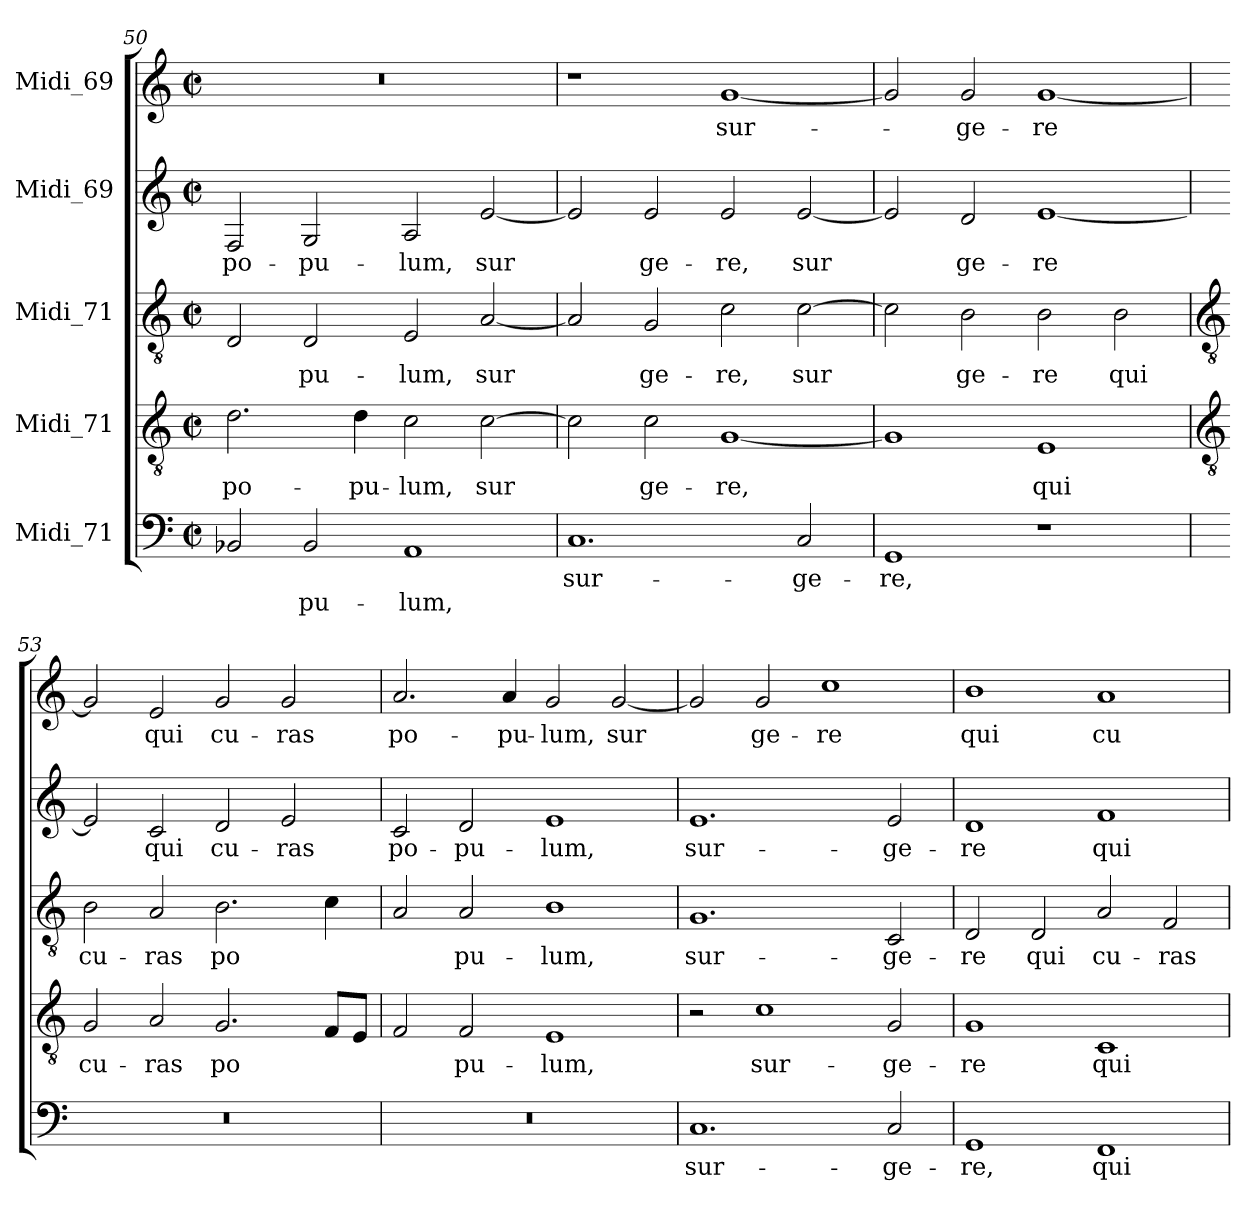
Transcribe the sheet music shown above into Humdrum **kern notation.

**kern	**text	**text	**kern	**text	**kern	**text	**kern	**text	**kern	**text
*part5	*part5	*part5	*part4	*part4	*part3	*part3	*part2	*part2	*part1	*part1
*staff5	*staff5	*staff5	*staff4	*staff4	*staff3	*staff3	*staff2	*staff2	*staff1	*staff1
*I"Midi_71	*	*	*I"Midi_71	*	*I"Midi_71	*	*I"Midi_69	*	*I"Midi_69	*
*clefF4	*	*	*clefGv2	*	*clefGv2	*	*clefG2	*	*clefG2	*
*k[]	*	*	*k[]	*	*k[]	*	*k[]	*	*k[]	*
*C:	*	*	*C:	*	*C:	*	*C:	*	*C:	*
*M4/2	*	*	*M4/2	*	*M4/2	*	*M4/2	*	*M4/2	*
*met(c|)	*	*	*met(c|)	*	*met(c|)	*	*met(c|)	*	*met(c|)	*
=50	=50	=50	=50	=50	=50	=50	=50	=50	=50	=50
!	!	!	!	!LO:LY:b	!	!	!	!LO:LY:b	!	!
2BB-X	.	.	2.d	po-	2D	.	2F	po-	0r	.
!	!	!LO:LY:b	!	!	!	!LO:LY:b	!	!LO:LY:b	!	!
2BB-	.	pu-	.	.	2D	pu-	2G	-pu-	.	.
!	!	!	!	!LO:LY:b	!	!	!	!	!	!
.	.	.	4d	-pu-	.	.	.	.	.	.
!	!	!LO:LY:b	!	!LO:LY:b	!	!LO:LY:b	!	!LO:LY:b	!	!
1AA	.	-lum,	2c	-lum,	2E	-lum,	2A	-lum,	.	.
!	!	!	!	!LO:LY:b	!	!LO:LY:b	!	!LO:LY:b	!	!
.	.	.	[2c	sur	[2A	sur	[2e	sur	.	.
=51	=51	=51	=51	=51	=51	=51	=51	=51	=51	=51
!	!LO:LY:b	!	!	!	!	!	!	!	!	!
1.C	sur-	.	2c]	.	2A]	.	2e]	.	1r	.
!	!	!	!	!LO:LY:b	!	!LO:LY:b	!	!LO:LY:b	!	!
.	.	.	2c	ge-	2G	ge-	2e	ge-	.	.
!	!	!	!	!LO:LY:b	!	!LO:LY:b	!	!LO:LY:b	!	!LO:LY:b
.	.	.	[1G	-re,	2c	-re,	2e	-re,	[1g	sur-
!	!LO:LY:b	!	!	!	!	!LO:LY:b	!	!LO:LY:b	!	!
2C	-ge-	.	.	.	[2c	sur	[2e	sur	.	.
=52	=52	=52	=52	=52	=52	=52	=52	=52	=52	=52
!	!LO:LY:b	!	!	!	!	!	!	!	!	!
1GG	-re,	.	1G]	.	2c]	.	2e]	.	2g]	.
!	!	!	!	!	!	!LO:LY:b	!	!LO:LY:b	!	!LO:LY:b
.	.	.	.	.	2B	ge-	2d	ge-	2g	-ge-
!	!	!	!	!LO:LY:b	!	!LO:LY:b	!	!LO:LY:b	!	!LO:LY:b
1r	.	.	1E	qui	2B	-re	[1e	-re	[1g	-re
!	!	!	!	!	!	!LO:LY:b	!	!	!	!
.	.	.	.	.	2B	qui	.	.	.	.
!!LO:LB:g=z
=53	=53	=53	=53	=53	=53	=53	=53	=53	=53	=53
*	*	*	*clefGv2	*	*clefGv2	*	*	*	*	*
!	!	!	!	!LO:LY:b	!	!LO:LY:b	!	!	!	!
0r	.	.	2G	cu-	2B	cu-	2e]	.	2g]	.
!	!	!	!	!LO:LY:b	!	!LO:LY:b	!	!LO:LY:b	!	!LO:LY:b
.	.	.	2A	-ras	2A	-ras	2c	qui	2e	qui
!	!	!	!	!LO:LY:b	!	!LO:LY:b	!	!LO:LY:b	!	!LO:LY:b
.	.	.	2.G	po	2.B	po	2d	cu-	2g	cu-
!	!	!	!	!	!	!	!	!LO:LY:b	!	!LO:LY:b
.	.	.	.	.	.	.	2e	-ras	2g	-ras
.	.	.	8FL	.	4c	.	.	.	.	.
.	.	.	8EJ	.	.	.	.	.	.	.
=54	=54	=54	=54	=54	=54	=54	=54	=54	=54	=54
!	!	!	!	!	!	!	!	!LO:LY:b	!	!LO:LY:b
0r	.	.	2F	.	2A	.	2c	po-	2.a	po-
!	!	!	!	!LO:LY:b	!	!LO:LY:b	!	!LO:LY:b	!	!
.	.	.	2F	pu-	2A	pu-	2d	-pu-	.	.
!	!	!	!	!	!	!	!	!	!	!LO:LY:b
.	.	.	.	.	.	.	.	.	4a	-pu-
!	!	!	!	!LO:LY:b	!	!LO:LY:b	!	!LO:LY:b	!	!LO:LY:b
.	.	.	1E	-lum,	1B	-lum,	1e	-lum,	2g	-lum,
!	!	!	!	!	!	!	!	!	!	!LO:LY:b
.	.	.	.	.	.	.	.	.	[2g	sur
=55	=55	=55	=55	=55	=55	=55	=55	=55	=55	=55
!	!LO:LY:b	!	!	!	!	!LO:LY:b	!	!LO:LY:b	!	!
1.C	sur-	.	2r	.	1.G	sur-	1.e	sur-	2g]	.
!	!	!	!	!LO:LY:b	!	!	!	!	!	!LO:LY:b
.	.	.	1c	sur-	.	.	.	.	2g	ge-
!	!	!	!	!	!	!	!	!	!	!LO:LY:b
.	.	.	.	.	.	.	.	.	1cc	-re
!	!LO:LY:b	!	!	!LO:LY:b	!	!LO:LY:b	!	!LO:LY:b	!	!
2C	-ge-	.	2G	-ge-	2C	-ge-	2e	-ge-	.	.
=56	=56	=56	=56	=56	=56	=56	=56	=56	=56	=56
!	!LO:LY:b	!	!	!LO:LY:b	!	!LO:LY:b	!	!LO:LY:b	!	!LO:LY:b
1GG	-re,	.	1G	-re	2D	-re	1d	-re	1b	qui
!	!	!	!	!	!	!LO:LY:b	!	!	!	!
.	.	.	.	.	2D	qui	.	.	.	.
!	!LO:LY:b	!	!	!LO:LY:b	!	!LO:LY:b	!	!LO:LY:b	!	!LO:LY:b
1FF	qui	.	1C	qui	2A	cu-	1f	qui	1a	cu-
!	!	!	!	!	!	!LO:LY:b	!	!	!	!
.	.	.	.	.	2F	-ras	.	.	.	.
=	=	=	=	=	=	=	=	=	=	=
*-	*-	*-	*-	*-	*-	*-	*-	*-	*-	*-
